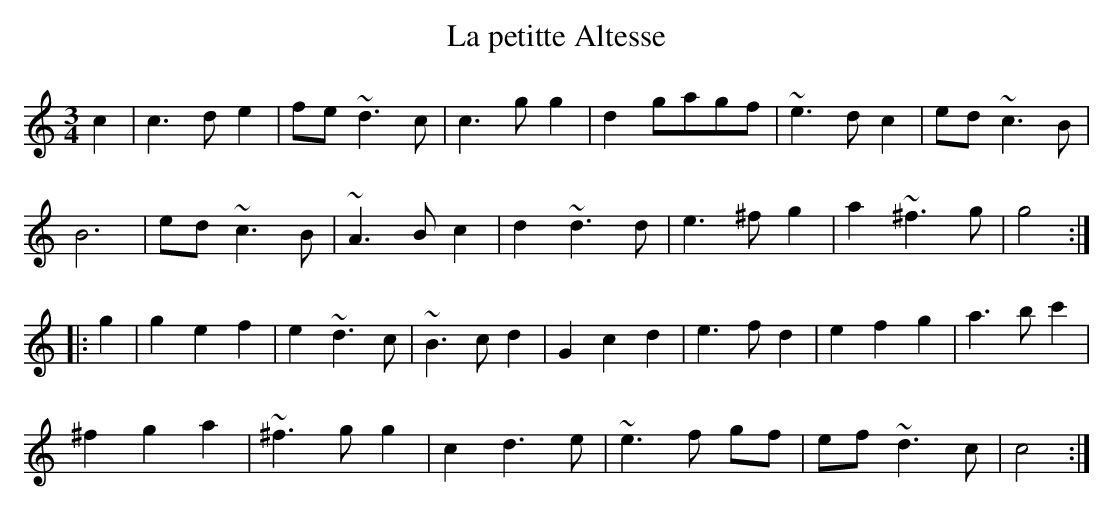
X:1
T:La petitte Altesse
M:3/4
K:Cmaj
c2|c3de2|fe~d3c|c3gg2|d2gagf|~e3dc2|ed~c3B|
B6|ed~c3B|~A3Bc2|d2~d3d|e3^fg2|a2~^f3g|g4:|
|:g2|g2e2f2|e2~d3c|~B3cd2|G2c2d2|e3fd2|e2f2g2|a3bc'2|
^f2g2a2|~^f3gg2|c2d3e|~e3f gf|ef~d3c|c4:|
